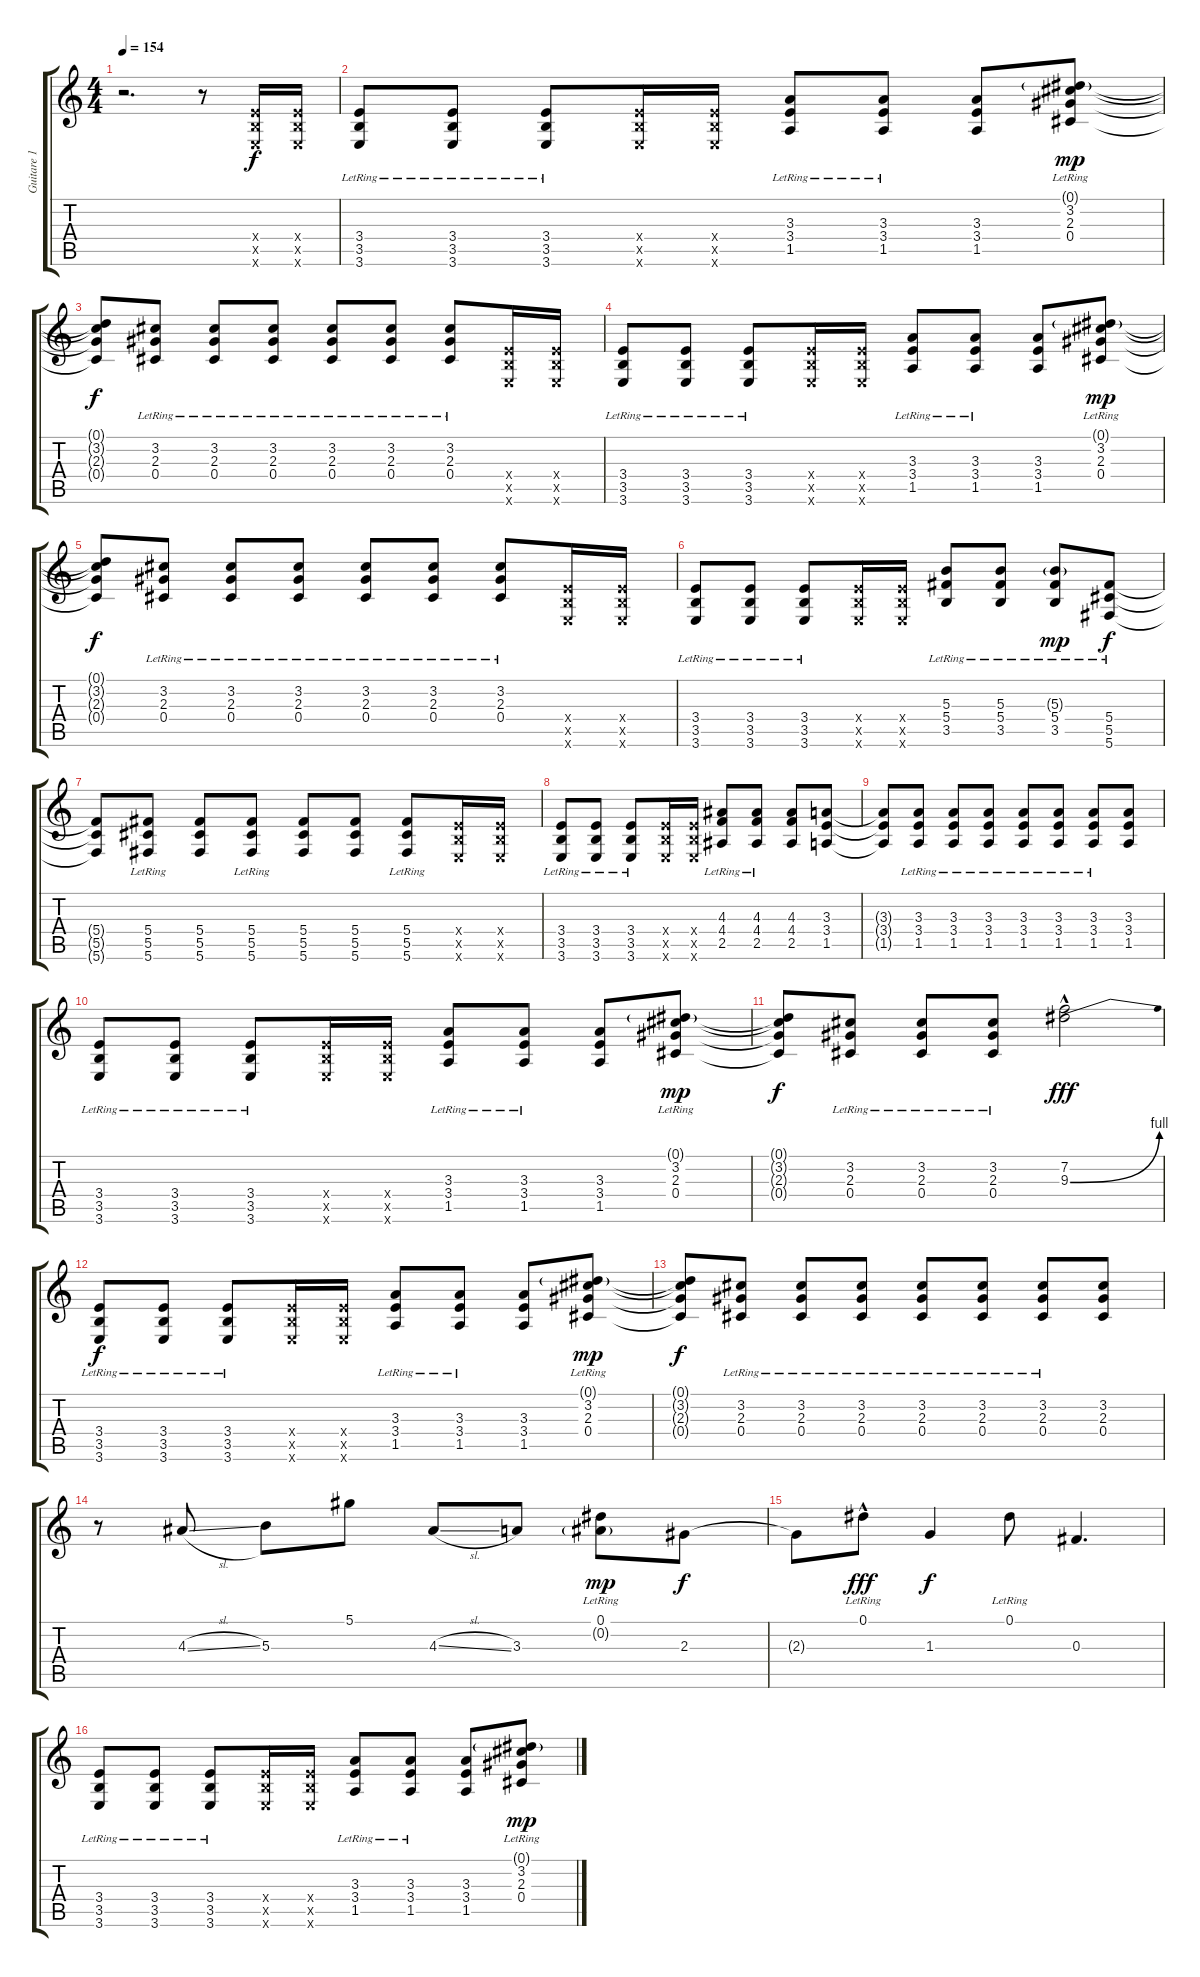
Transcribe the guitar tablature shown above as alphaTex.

\track ("Guitare 1" "Guitare 1") {instrument overdrivenguitar}
\staff {score tabs}
\tuning (Eb4 Bb3 Gb3 Db3 Ab2 Db2) {hide}
\ts (4 4)
\tempo 154
\clef g2
\ks c
r.2{d dy f instrument overdrivenguitar} r.8 (3.4{x} 3.5{x} 3.6{x}).16 (3.4{x} 3.5{x} 3.6{x}).16 |
(3.4{lr} 3.5{lr} 3.6{lr}).8 (3.4{lr} 3.5{lr} 3.6{lr}).8 (3.4{lr} 3.5{lr} 3.6{lr}).8 (3.4{x} 3.5{x} 3.6{x}).16 (3.4{x} 3.5{x} 3.6{x}).16 (3.3 3.4{lr} 1.5{lr}).8 (3.3 3.4{lr} 1.5{lr}).8 (3.3 3.4 1.5).8 (0.1{g} 3.2{lr} 2.3{lr} 0.4{lr}).8{dy mp} |
(0.1{t} 3.2{t} 2.3{t} 0.4{t}).8{dy f} (3.2 2.3{lr} 0.4{lr}).8 (3.2{lr} 2.3{lr} 0.4{lr}).8 (3.2 2.3{lr} 0.4{lr}).8 (3.2{lr} 2.3{lr} 0.4{lr}).8 (3.2 2.3{lr} 0.4{lr}).8 (3.2{lr} 2.3{lr} 0.4{lr}).8 (3.4{x} 3.5{x} 3.6{x}).16 (3.4{x} 3.5{x} 3.6{x}).16 |
(3.4{lr} 3.5{lr} 3.6{lr}).8 (3.4{lr} 3.5{lr} 3.6{lr}).8 (3.4{lr} 3.5{lr} 3.6{lr}).8 (3.4{x} 3.5{x} 3.6{x}).16 (3.4{x} 3.5{x} 3.6{x}).16 (3.3 3.4{lr} 1.5{lr}).8 (3.3 3.4{lr} 1.5{lr}).8 (3.3 3.4 1.5).8 (0.1{g} 3.2{lr} 2.3{lr} 0.4{lr}).8{dy mp} |
(0.1{t} 3.2{t} 2.3{t} 0.4{t}).8{dy f} (3.2 2.3{lr} 0.4{lr}).8 (3.2{lr} 2.3{lr} 0.4{lr}).8 (3.2 2.3{lr} 0.4{lr}).8 (3.2{lr} 2.3{lr} 0.4{lr}).8 (3.2 2.3{lr} 0.4{lr}).8 (3.2{lr} 2.3{lr} 0.4{lr}).8 (3.4{x} 3.5{x} 3.6{x}).16 (3.4{x} 3.5{x} 3.6{x}).16 |
(3.4{lr} 3.5{lr} 3.6{lr}).8 (3.4{lr} 3.5{lr} 3.6{lr}).8 (3.4 3.5{lr} 3.6{lr}).8 (3.4{x} 3.5{x} 3.6{x}).16 (3.4{x} 3.5{x} 3.6{x}).16 (5.3 5.4{lr} 3.5{lr}).8 (5.3 5.4{lr} 3.5{lr}).8 (5.3{g} 5.4{lr} 3.5{lr}).8{dy mp} (5.4{lr} 5.5 5.6).8{dy f} |
(5.4{t} 5.5{t} 5.6{t}).8 (5.4{lr} 5.5 5.6).8 (5.4 5.5 5.6).8 (5.4{lr} 5.5 5.6).8 (5.4 5.5 5.6).8 (5.4 5.5 5.6).8 (5.4{lr} 5.5 5.6).8 (3.4{x} 3.5{x} 3.6{x}).16 (3.4{x} 3.5{x} 3.6{x}).16 |
(3.4{lr} 3.5{lr} 3.6{lr}).8 (3.4{lr} 3.5{lr} 3.6{lr}).8 (3.4{lr} 3.5{lr} 3.6{lr}).8 (3.4{x} 3.5{x} 3.6{x}).16 (3.4{x} 3.5{x} 3.6{x}).16 (4.3{lr} 4.4{lr} 2.5{lr}).8 (4.3 4.4{lr} 2.5{lr}).8 (4.3 4.4 2.5).8 (3.3 3.4 1.5).8 |
(3.3{t} 3.4{t} 1.5{t}).8 (3.3 3.4{lr} 1.5{lr}).8 (3.3 3.4{lr} 1.5{lr}).8 (3.3{lr} 3.4{lr} 1.5{lr}).8 (3.3 3.4{lr} 1.5{lr}).8 (3.3{lr} 3.4{lr} 1.5{lr}).8 (3.3 3.4{lr} 1.5{lr}).8 (3.3 3.4 1.5).8 |
(3.4{lr} 3.5{lr} 3.6{lr}).8 (3.4{lr} 3.5{lr} 3.6{lr}).8 (3.4{lr} 3.5{lr} 3.6{lr}).8 (3.4{x} 3.5{x} 3.6{x}).16 (3.4{x} 3.5{x} 3.6{x}).16 (3.3 3.4{lr} 1.5{lr}).8 (3.3 3.4{lr} 1.5{lr}).8 (3.3 3.4 1.5).8 (0.1{g} 3.2{lr} 2.3{lr} 0.4{lr}).8{dy mp} |
(0.1{t} 3.2{t} 2.3{t} 0.4{t}).8{dy f} (3.2 2.3{lr} 0.4{lr}).8 (3.2 2.3{lr} 0.4{lr}).8 (3.2{lr} 2.3{lr} 0.4{lr}).8 (7.2 9.3{be (bend 0 0 60 4) hac}).2{dy fff} |
(3.4{lr} 3.5{lr} 3.6{lr}).8{dy f} (3.4{lr} 3.5{lr} 3.6{lr}).8 (3.4{lr} 3.5{lr} 3.6{lr}).8 (3.4{x} 3.5{x} 3.6{x}).16 (3.4{x} 3.5{x} 3.6{x}).16 (3.3 3.4{lr} 1.5{lr}).8 (3.3 3.4{lr} 1.5{lr}).8 (3.3 3.4 1.5).8 (0.1{g} 3.2{lr} 2.3{lr} 0.4{lr}).8{dy mp} |
(0.1{t} 3.2{t} 2.3{t} 0.4{t}).8{dy f} (3.2 2.3{lr} 0.4{lr}).8 (3.2{lr} 2.3{lr} 0.4{lr}).8 (3.2 2.3{lr} 0.4{lr}).8 (3.2{lr} 2.3{lr} 0.4{lr}).8 (3.2 2.3{lr} 0.4{lr}).8 (3.2{lr} 2.3{lr} 0.4{lr}).8 (3.2 2.3 0.4).8 |
r.8 4.3{sl}.8 5.3.8 5.1.8 4.3{sl}.8 3.3.8 (0.1{lr} 0.2{g}).8{dy mp} 2.3.8{dy f} |
2.3{t}.8 0.1{hac lr}.8{dy fff} 1.3.4{dy f} 0.1{lr}.8 0.3.4{d} |
(3.4{lr} 3.5{lr} 3.6{lr}).8 (3.4{lr} 3.5{lr} 3.6{lr}).8 (3.4{lr} 3.5{lr} 3.6{lr}).8 (3.4{x} 3.5{x} 3.6{x}).16 (3.4{x} 3.5{x} 3.6{x}).16 (3.3 3.4{lr} 1.5{lr}).8 (3.3 3.4{lr} 1.5{lr}).8 (3.3 3.4 1.5).8 (0.1{g} 3.2{lr} 2.3{lr} 0.4{lr}).8{dy mp}
